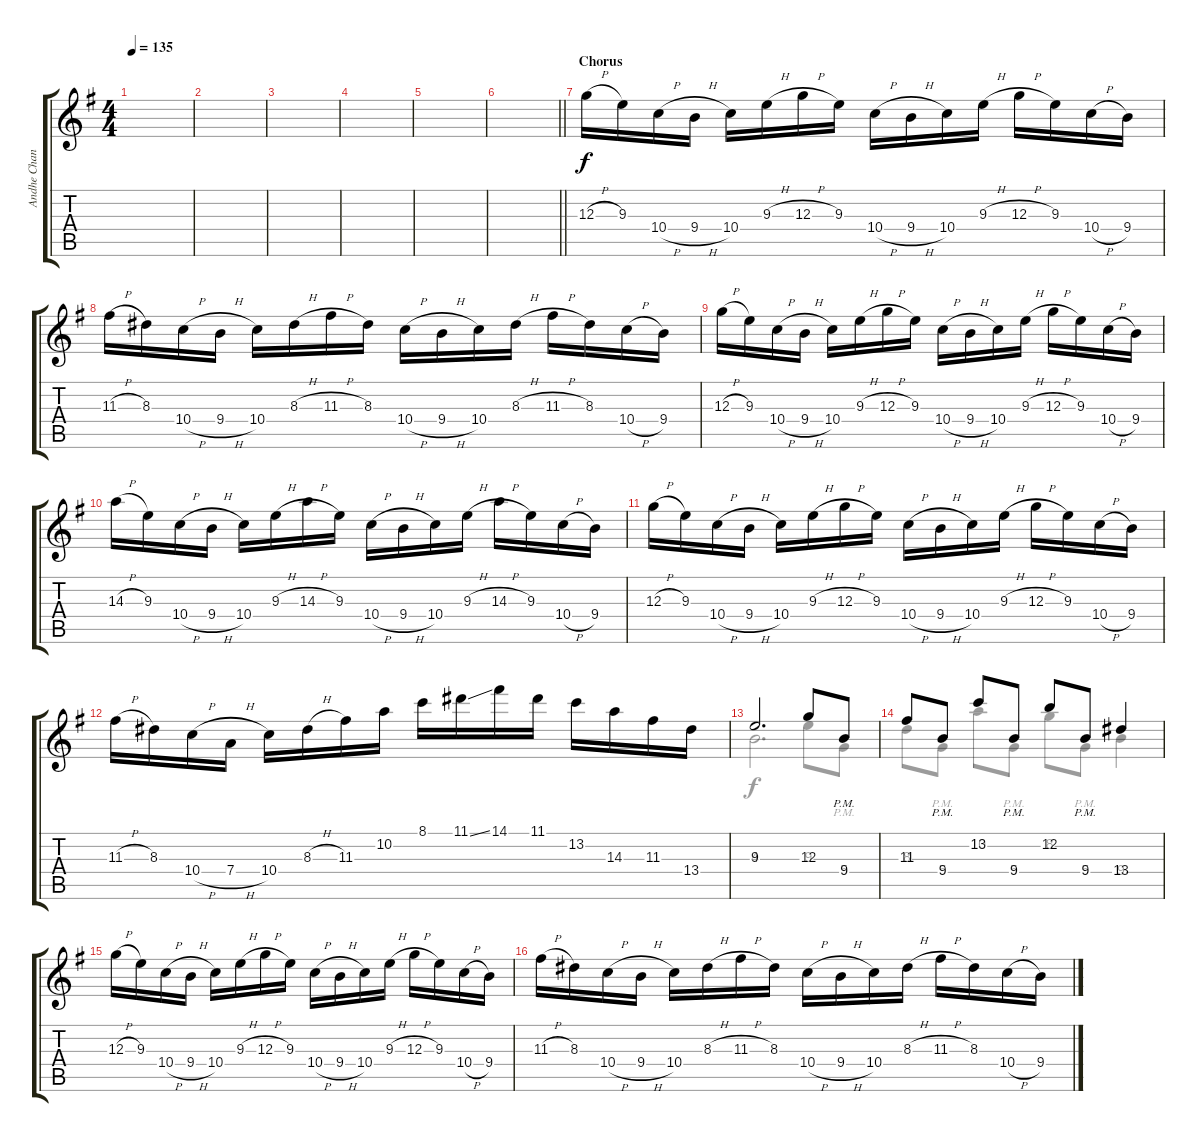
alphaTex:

\track ("Andhe Chandler (lead guitar)" "Andhe Chan") {instrument overdrivenguitar}
\staff {score tabs}
\tuning (E4 B3 G3 D3 A2 E2) {hide}
\voice
\ts (4 4)
\tempo 135
\clef g2
\ks eminor
|
|
|
|
|
\barLineRight lightlight
|
\section ("" "Chorus")
12.3{h}.16 9.3.16 10.4{h}.16 9.4{h}.16 10.4.16 9.3{h}.16 12.3{h}.16 9.3.16 10.4{h}.16 9.4{h}.16 10.4.16 9.3{h}.16 12.3{h}.16 9.3.16 10.4{h}.16 9.4.16 |
11.3{h}.16 8.3.16 10.4{h}.16 9.4{h}.16 10.4.16 8.3{h}.16 11.3{h}.16 8.3.16 10.4{h}.16 9.4{h}.16 10.4.16 8.3{h}.16 11.3{h}.16 8.3.16 10.4{h}.16 9.4.16 |
12.3{h}.16 9.3.16 10.4{h}.16 9.4{h}.16 10.4.16 9.3{h}.16 12.3{h}.16 9.3.16 10.4{h}.16 9.4{h}.16 10.4.16 9.3{h}.16 12.3{h}.16 9.3.16 10.4{h}.16 9.4.16 |
14.3{h}.16 9.3.16 10.4{h}.16 9.4{h}.16 10.4.16 9.3{h}.16 14.3{h}.16 9.3.16 10.4{h}.16 9.4{h}.16 10.4.16 9.3{h}.16 14.3{h}.16 9.3.16 10.4{h}.16 9.4.16 |
12.3{h}.16 9.3.16 10.4{h}.16 9.4{h}.16 10.4.16 9.3{h}.16 12.3{h}.16 9.3.16 10.4{h}.16 9.4{h}.16 10.4.16 9.3{h}.16 12.3{h}.16 9.3.16 10.4{h}.16 9.4.16 |
11.3{h}.16 8.3.16 10.4{h}.16 7.4{h}.16 10.4.16 8.3{h}.16 11.3.16 10.2.16 8.1.16 11.1{ss}.16 14.1.16 11.1.16 13.2.16 14.3.16 11.3.16 13.4.16 |
9.3.2{d} 12.3.8 9.4{pm}.8 |
11.3.8 9.4{pm}.8 13.2.8 9.4{pm}.8 12.2.8 9.4{pm}.8 13.4.4 |
12.3{h}.16 9.3.16 10.4{h}.16 9.4{h}.16 10.4.16 9.3{h}.16 12.3{h}.16 9.3.16 10.4{h}.16 9.4{h}.16 10.4.16 9.3{h}.16 12.3{h}.16 9.3.16 10.4{h}.16 9.4.16 |
11.3{h}.16 8.3.16 10.4{h}.16 9.4{h}.16 10.4.16 8.3{h}.16 11.3{h}.16 8.3.16 10.4{h}.16 9.4{h}.16 10.4.16 8.3{h}.16 11.3{h}.16 8.3.16 10.4{h}.16 9.4.16
\voice
\clef g2
\ottava regular
\simile none
\ks eminor
|
|
|
|
|
\barLineRight lightlight
|
|
|
|
|
|
|
4.3.2{d} 9.3.8 5.4{pm}.8 |
8.3.8 5.4{pm}.8 10.2.8 5.4{pm}.8 8.2.8 5.4{pm}.8 9.4.4 |
|
